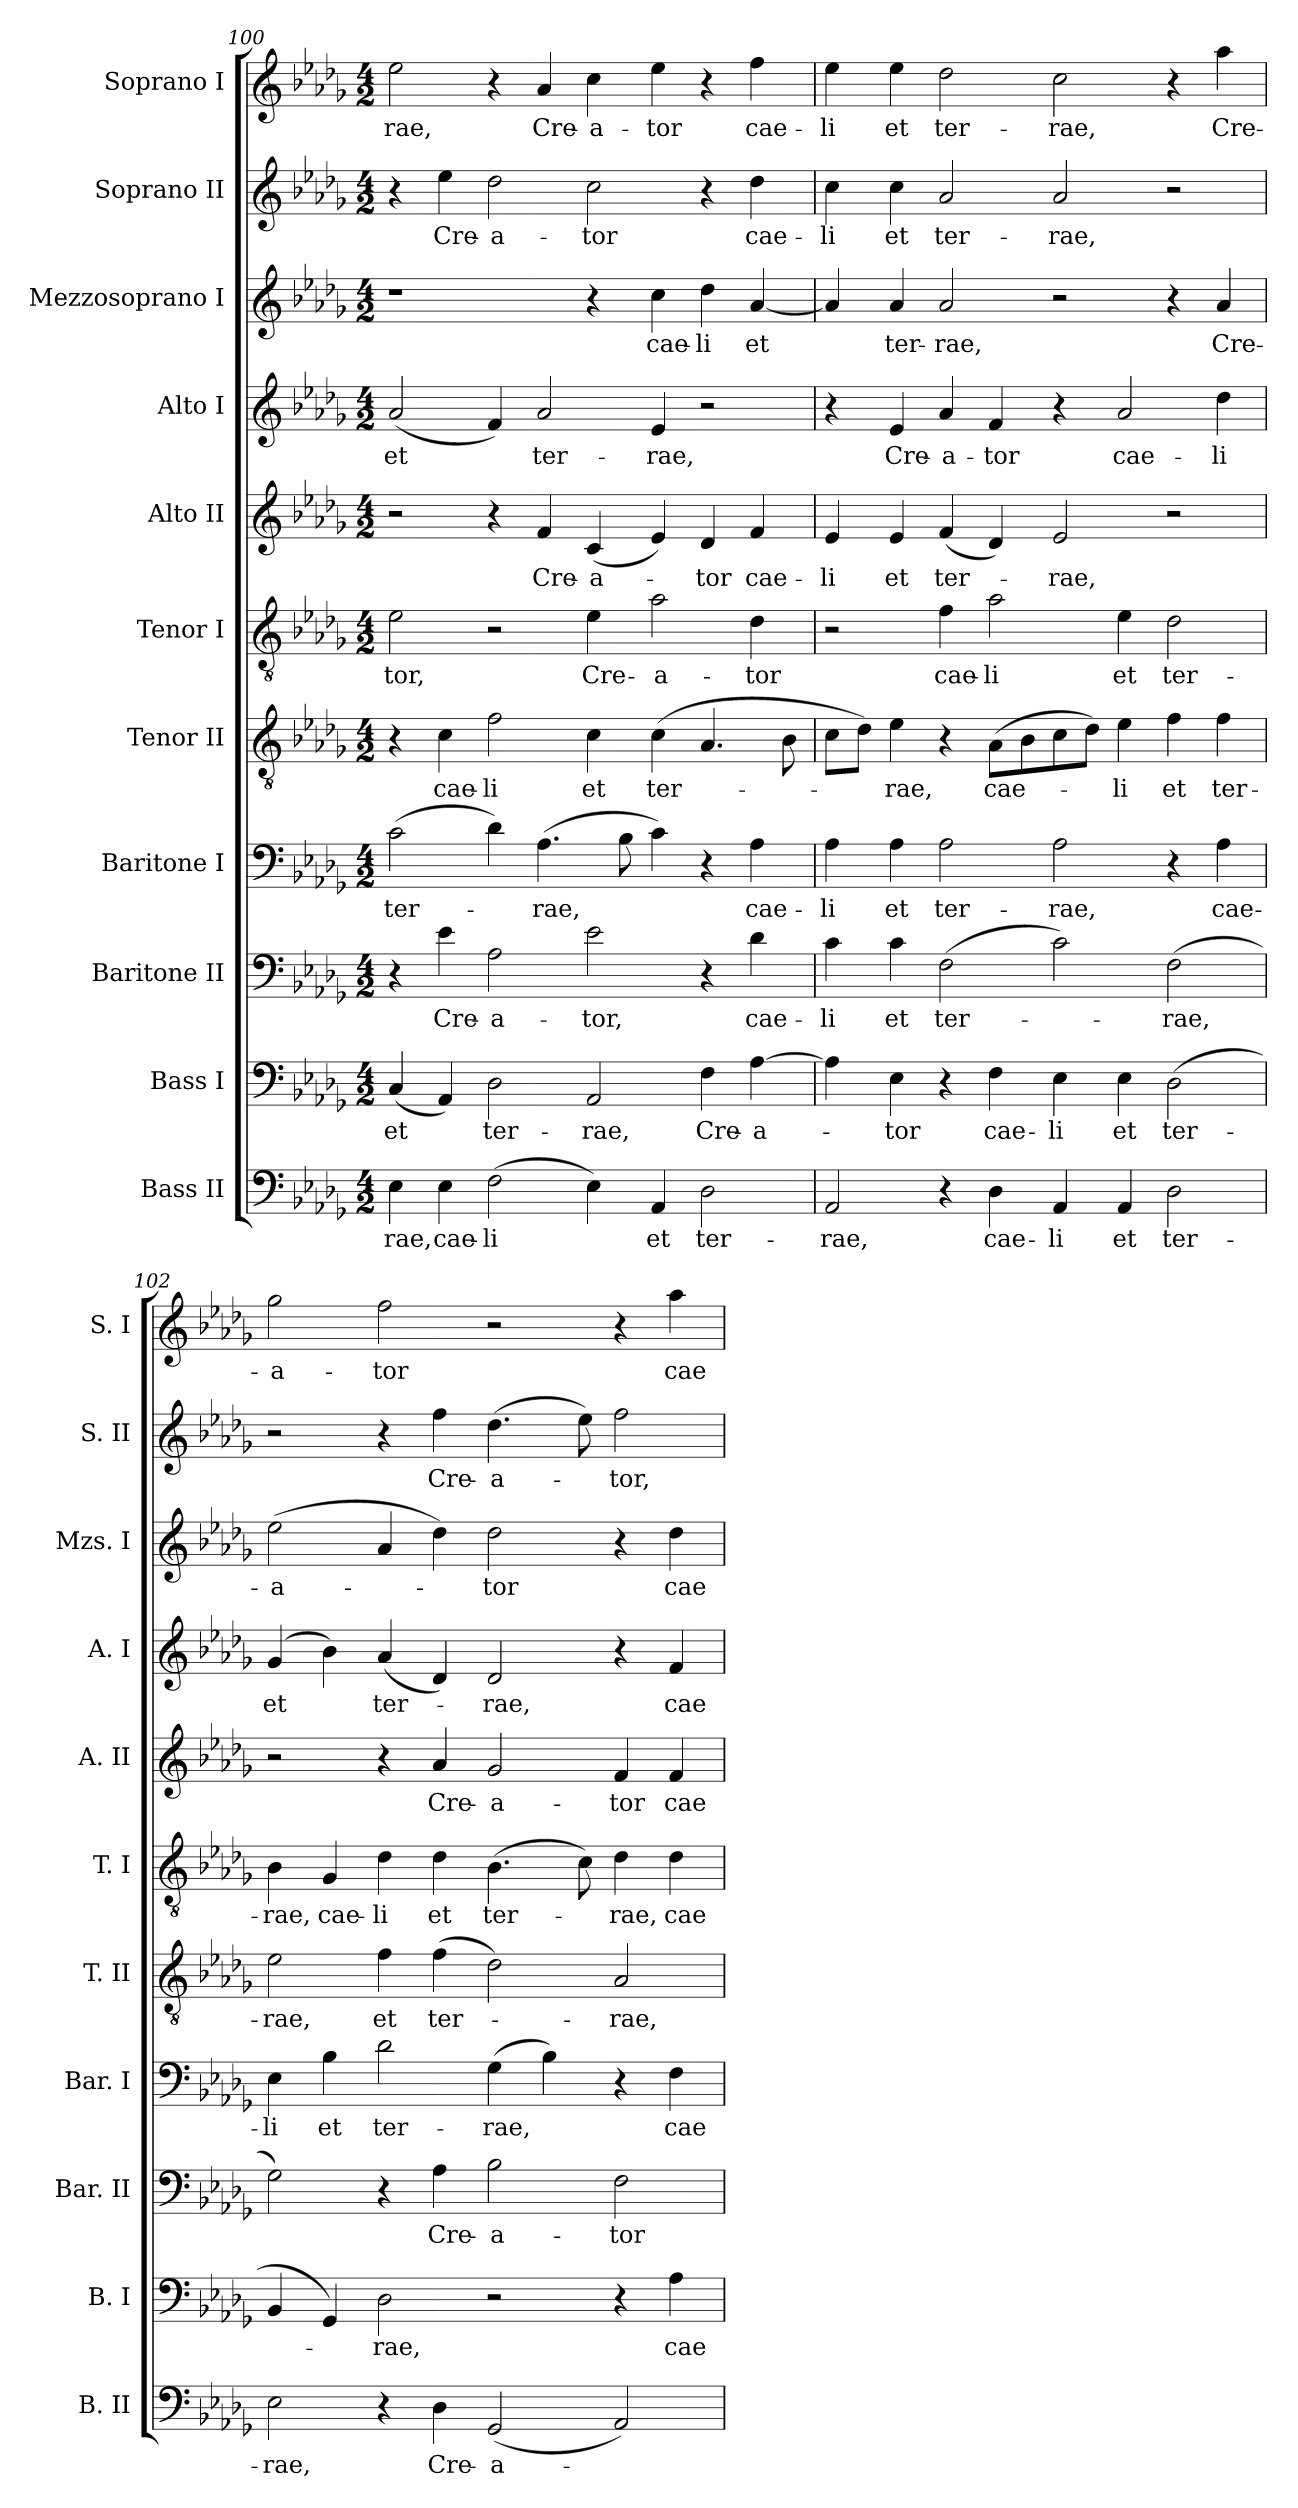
**kern	**text	**kern	**text	**kern	**text	**kern	**text	**kern	**text	**kern	**text	**kern	**text	**kern	**text	**kern	**text	**kern	**text	**kern	**text
*part11	*part11	*part10	*part10	*part9	*part9	*part8	*part8	*part7	*part7	*part6	*part6	*part5	*part5	*part4	*part4	*part3	*part3	*part2	*part2	*part1	*part1
*staff11	*staff11	*staff10	*staff10	*staff9	*staff9	*staff8	*staff8	*staff7	*staff7	*staff6	*staff6	*staff5	*staff5	*staff4	*staff4	*staff3	*staff3	*staff2	*staff2	*staff1	*staff1
*I"Bass II	*	*I"Bass I	*	*I"Baritone II	*	*I"Baritone I	*	*I"Tenor II	*	*I"Tenor I	*	*I"Alto II	*	*I"Alto I	*	*I"Mezzosoprano I	*	*I"Soprano II	*	*I"Soprano I	*
*I'B. II	*	*I'B. I	*	*I'Bar. II	*	*I'Bar. I	*	*I'T. II	*	*I'T. I	*	*I'A. II	*	*I'A. I	*	*I'Mzs. I	*	*I'S. II	*	*I'S. I	*
*clefF4	*	*clefF4	*	*clefF4	*	*clefF4	*	*clefGv2	*	*clefGv2	*	*clefG2	*	*clefG2	*	*clefG2	*	*clefG2	*	*clefG2	*
*k[b-e-a-d-g-]	*	*k[b-e-a-d-g-]	*	*k[b-e-a-d-g-]	*	*k[b-e-a-d-g-]	*	*k[b-e-a-d-g-]	*	*k[b-e-a-d-g-]	*	*k[b-e-a-d-g-]	*	*k[b-e-a-d-g-]	*	*k[b-e-a-d-g-]	*	*k[b-e-a-d-g-]	*	*k[b-e-a-d-g-]	*
*D-:	*	*D-:	*	*D-:	*	*D-:	*	*D-:	*	*D-:	*	*D-:	*	*D-:	*	*D-:	*	*D-:	*	*D-:	*
*M4/2	*	*M4/2	*	*M4/2	*	*M4/2	*	*M4/2	*	*M4/2	*	*M4/2	*	*M4/2	*	*M4/2	*	*M4/2	*	*M4/2	*
=100	=100	=100	=100	=100	=100	=100	=100	=100	=100	=100	=100	=100	=100	=100	=100	=100	=100	=100	=100	=100	=100
4E-\	-rae,	(4C/	et	4r	.	(2c\	ter-	4r	.	2e-\	-tor,	2r	.	(2a-/	et	1r	.	4r	.	2ee-\	-rae,
4E-\	cae-	4AA-/)	.	4e-\	Cre-	.	.	4c\	cae-	.	.	.	.	.	.	.	.	4ee-\	Cre-	.	.
(2F\	-li	2D-\	ter-	2A-\	-a-	4d-\)	.	2f\	-li	2r	.	4r	.	4f/)	.	.	.	2dd-\	-a-	4r	.
.	.	.	.	.	.	(4.A-\	-rae,	.	.	.	.	4f/	Cre-	2a-/	ter-	.	.	.	.	4a-/	Cre-
4E-\)	.	2AA-/	-rae,	2e-\	-tor,	.	.	4c\	et	4e-\	Cre-	(4c/	-a-	.	.	4r	.	2cc\	-tor	4cc\	-a-
.	.	.	.	.	.	8B-\	.	.	.	.	.	.	.	.	.	.	.	.	.	.	.
4AA-/	et	.	.	.	.	4c\)	.	(4c\	ter-	2a-\	-a-	4e-/)	.	4e-/	-rae,	4cc\	cae-	.	.	4ee-\	-tor
2D-\	ter-	4F\	Cre-	4r	.	4r	.	4.A-/	.	.	.	4d-/	-tor	2r	.	4dd-\	-li	4r	.	4r	.
.	.	[4A-\	-a-	4d-\	cae-	4A-\	cae-	.	.	4d-\	-tor	4f/	cae-	.	.	[4a-/	et	4dd-\	cae-	4ff\	cae-
.	.	.	.	.	.	.	.	8B-\	.	.	.	.	.	.	.	.	.	.	.	.	.
!!LO:PB:g=z
=101	=101	=101	=101	=101	=101	=101	=101	=101	=101	=101	=101	=101	=101	=101	=101	=101	=101	=101	=101	=101	=101
2AA-/	-rae,	4A-\]	.	4c\	-li	4A-\	-li	8c\L	.	2r	.	4e-/	-li	4r	.	4a-/]	.	4cc\	-li	4ee-\	-li
.	.	.	.	.	.	.	.	8d-\J)	.	.	.	.	.	.	.	.	.	.	.	.	.
.	.	4E-\	-tor	4c\	et	4A-\	et	4e-\	rae,	.	.	4e-/	et	4e-/	Cre-	4a-/	ter-	4cc\	et	4ee-\	et
4r	.	4r	.	(2F\	ter-	2A-\	ter-	4r	.	4f\	cae-	(4f/	ter-	4a-/	-a-	2a-/	-rae,	2a-/	ter-	2dd-\	ter-
4D-\	cae-	4F\	cae-	.	.	.	.	(8A-\L	cae-	2a-\	-li	4d-/)	.	4f/	-tor	.	.	.	.	.	.
.	.	.	.	.	.	.	.	8B-\	.	.	.	.	.	.	.	.	.	.	.	.	.
4AA-/	-li	4E-\	-li	2c\)	.	2A-\	-rae,	8c\	.	.	.	2e-/	-rae,	4r	.	2r	.	2a-/	-rae,	2cc\	-rae,
.	.	.	.	.	.	.	.	8d-\J)	.	.	.	.	.	.	.	.	.	.	.	.	.
4AA-/	et	4E-\	et	.	.	.	.	4e-\	-li	4e-\	et	.	.	2a-/	cae-	.	.	.	.	.	.
2D-\	ter-	(2D-\	ter-	(2F\	-rae,	4r	.	4f\	et	2d-\	ter-	2r	.	.	.	4r	.	2r	.	4r	.
.	.	.	.	.	.	4A-\	cae-	4f\	ter-	.	.	.	.	4dd-\	-li	4a-/	Cre-	.	.	4aa-\	Cre-
=102	=102	=102	=102	=102	=102	=102	=102	=102	=102	=102	=102	=102	=102	=102	=102	=102	=102	=102	=102	=102	=102
2E-\	-rae,	4BB-/	.	2G-\)	.	4E-\	-li	2e-\	-rae,	4B-\	-rae,	2r	.	(4g-/	et	(2ee-\	-a-	2r	.	2gg-\	-a-
.	.	4GG-/)	.	.	.	4B-\	et	.	.	4G-/	cae-	.	.	4b-\)	.	.	.	.	.	.	.
4r	.	2D-\	-rae,	4r	.	2d-\	ter-	4f\	et	4d-\	-li	4r	.	(4a-/	ter-	4a-/	.	4r	.	2ff\	-tor
4D-\	Cre-	.	.	4A-\	Cre-	.	.	(4f\	ter-	4d-\	et	4a-/	Cre-	4d-/)	.	4dd-\)	.	4ff\	Cre-	.	.
(2GG-/	-a-	2r	.	2B-\	-a-	(4G-\	-rae,	2d-\)	.	(4.B-\	ter-	2g-/	-a-	2d-/	-rae,	2dd-\	-tor	(4.dd-\	-a-	2r	.
.	.	.	.	.	.	4B-\)	.	.	.	.	.	.	.	.	.	.	.	.	.	.	.
.	.	.	.	.	.	.	.	.	.	8c\)	.	.	.	.	.	.	.	8ee-\)	.	.	.
2AA-/)	.	4r	.	2F\	-tor	4r	.	2A-/	-rae,	4d-\	-rae,	4f/	-tor	4r	.	4r	.	2ff\	-tor,	4r	.
.	.	4A-\	cae-	.	.	4F\	cae-	.	.	4d-\	cae-	4f/	cae-	4f/	cae-	4dd-\	cae-	.	.	4aa-\	cae-
=	=	=	=	=	=	=	=	=	=	=	=	=	=	=	=	=	=	=	=	=	=
*-	*-	*-	*-	*-	*-	*-	*-	*-	*-	*-	*-	*-	*-	*-	*-	*-	*-	*-	*-	*-	*-
